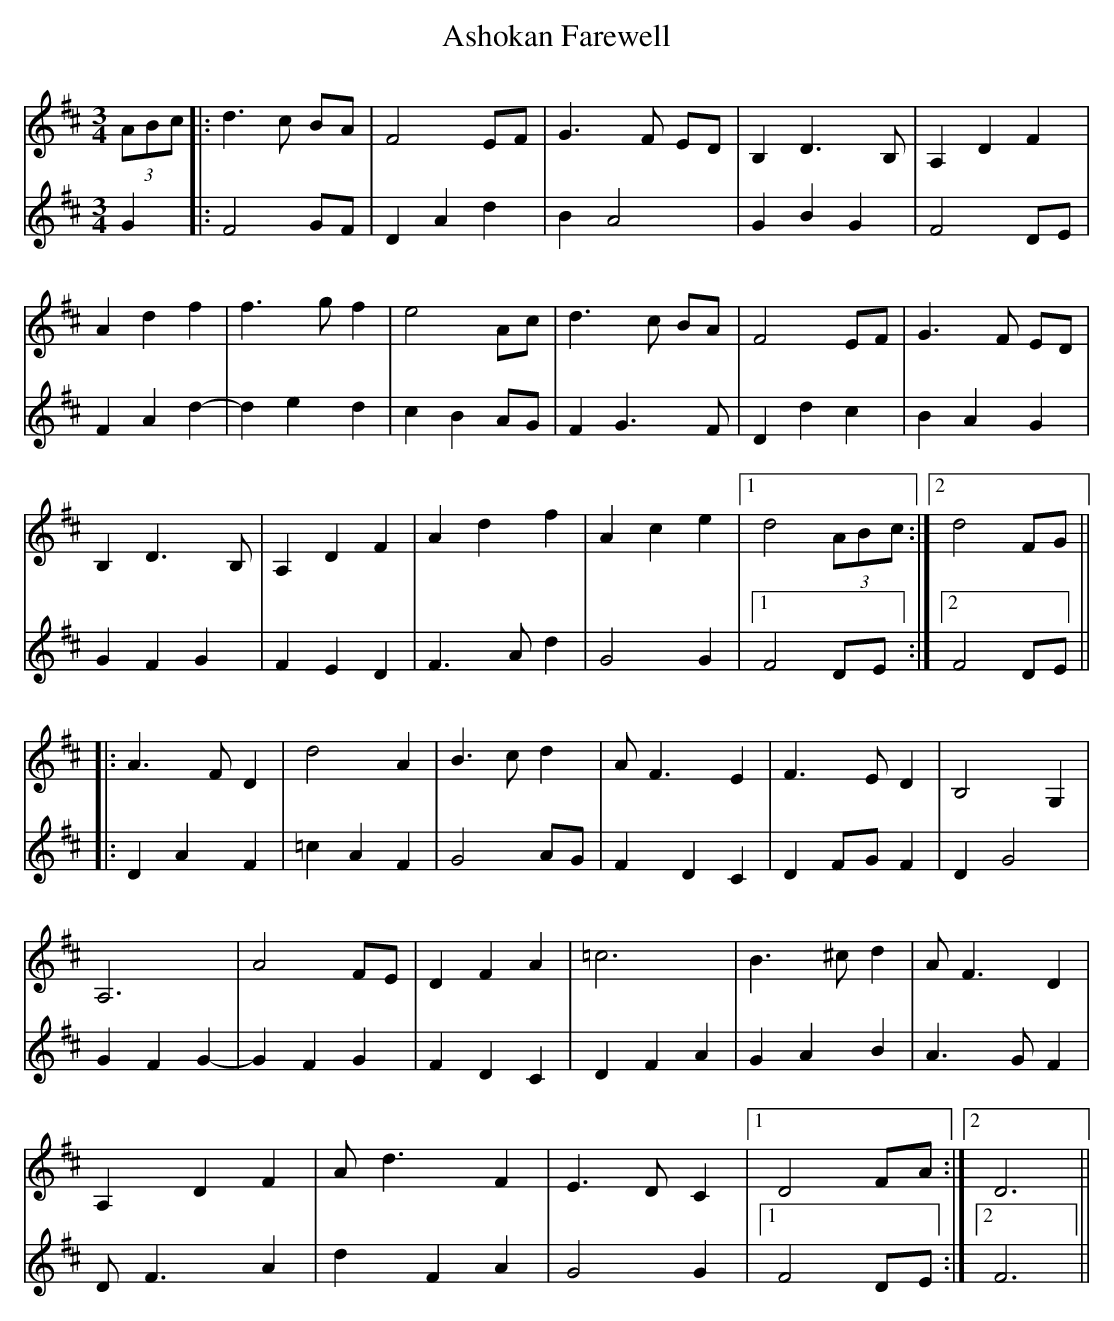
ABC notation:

X:1
T: Ashokan Farewell
M: 3/4
L: 1/8
K: Dmaj
V:1
(3ABc|:d3 c BA|F4 EF|G3 F ED|B,2 d,3 B,|A,2 d,2 f,2|
V:2
G2|:F4 GF|D2 A2 d2|B2 A4|G2 B2 G2|F4 DE|
V:1
A2 d2 f2|f3 g f2|e4 Ac|d3c BA|F4 EF|G3 F ED|
V:2
F2A2d2-|d2 e2 d2|c2 B2 AG|F2 G3 F|D2 d2 c2|B2 A2 G2|
V:1
B,2 D3 B,|A,2 D2 F2|A2 d2 f2|A2 c2 e2|1 d4 (3ABc:|2 d4 FG||
V:2
G2 F2 G2|F2 E2 D2|F3 A d2|G4 G2|1 F4 DE:|2 F4 DE||
V:1
|:A3 F D2|d4 A2|B3c d2|A F3 E2|F3E D2|B,4 G,2|
V:2
|:D2 A2 F2|=c2 A2 F2|G4 AG|F2 D2 C2|D2 FG F2|D2 G4|
V:1
A,6|A4 FE|D2 F2 A2|=c6|B3 ^c d2|AF3 D2|
V:2
G2 F2 G2-|G2 F2 G2|F2 D2 C2|D2 F2 A2|G2 A2 B2|A3 G F2|
V:1
A,2 D2 F2|A d3 F2|E3D C2|1 D4 FA:|2 D6||
V:2
D F3 A2|d2 F2 A2|G4 G2|1 F4 DE:|2 F6||
